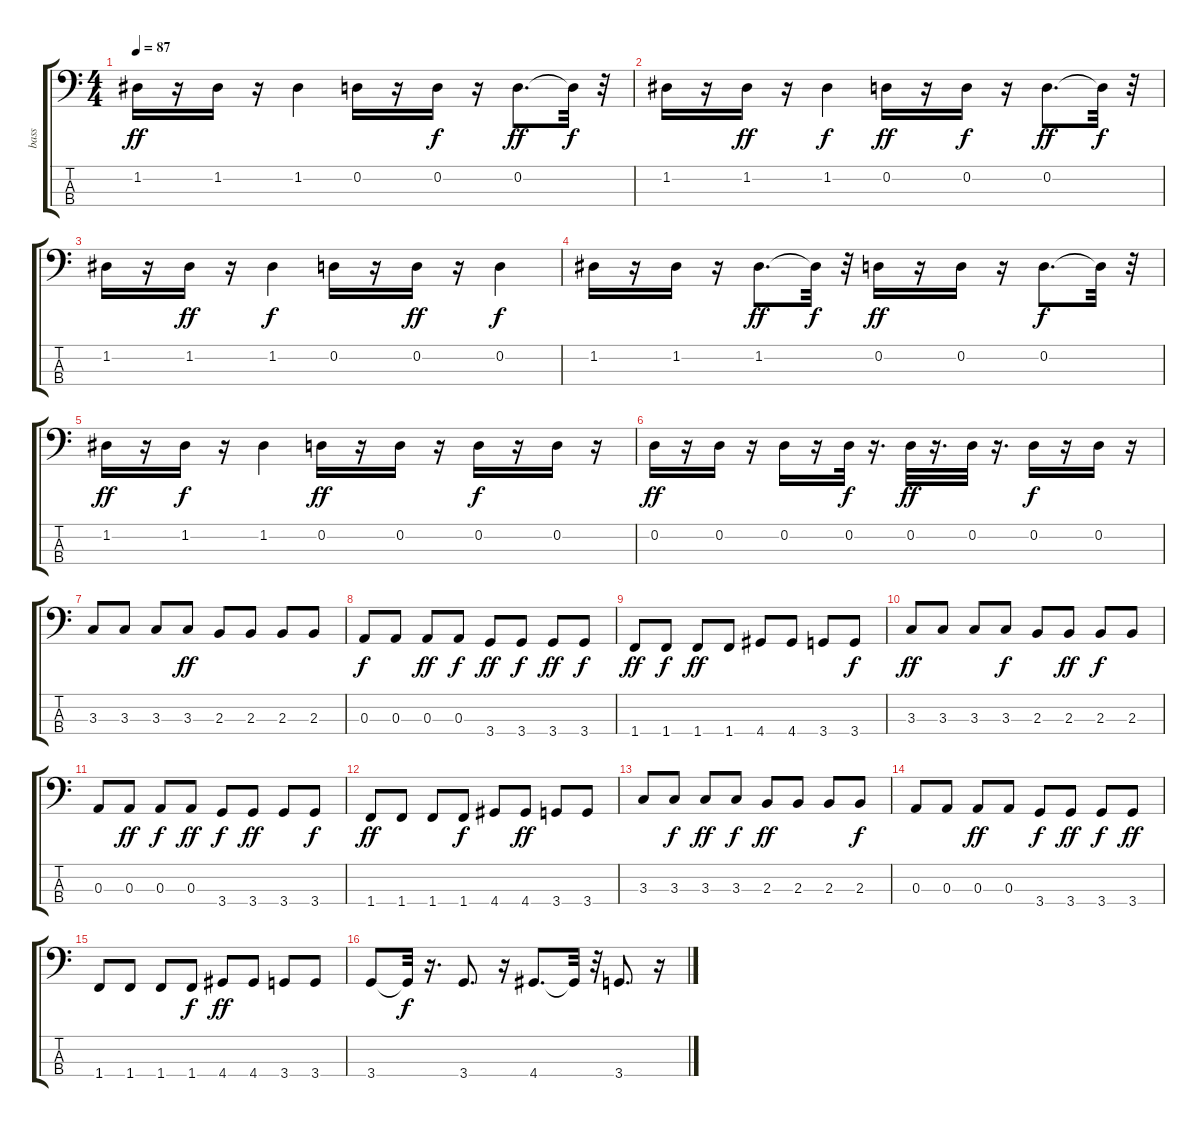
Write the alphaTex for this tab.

\track ("bass" "bass") {instrument electricbassfinger}
\staff {score tabs}
\tuning (G2 D2 A1 E1) {hide}
\ts (4 4)
\tempo 87
\clef f4
\ks c
1.2.16{dy ff} r.16 1.2.16 r.16 1.2.4 0.2.16 r.16 0.2.16{dy f} r.16 0.2.8{d dy ff} 0.2{t}.32{dy f} r.32 |
1.2.16 r.16 1.2.16{dy ff} r.16 1.2.4{dy f} 0.2.16{dy ff} r.16 0.2.16{dy f} r.16 0.2.8{d dy ff} 0.2{t}.32{dy f} r.32 |
1.2.16 r.16 1.2.16{dy ff} r.16 1.2.4{dy f} 0.2.16 r.16 0.2.16{dy ff} r.16 0.2.4{dy f} |
1.2.16 r.16 1.2.16 r.16 1.2.8{d dy ff} 1.2{t}.32{dy f} r.32 0.2.16{dy ff} r.16 0.2.16 r.16 0.2.8{d dy f} 0.2{t}.32 r.32 |
1.2.16{dy ff} r.16 1.2.16{dy f} r.16 1.2.4 0.2.16{dy ff} r.16 0.2.16 r.16 0.2.16{dy f} r.16 0.2.16 r.16 |
0.2.16{dy ff} r.16 0.2.16 r.16 0.2.16 r.16 0.2.32{dy f} r.16{d} 0.2.32{dy ff} r.16{d} 0.2.32 r.16{d} 0.2.16{dy f} r.16 0.2.16 r.16 |
3.3.8 3.3.8 3.3.8 3.3.8{dy ff} 2.3.8 2.3.8 2.3.8 2.3.8 |
0.3.8{dy f} 0.3.8 0.3.8{dy ff} 0.3.8{dy f} 3.4.8{dy ff} 3.4.8{dy f} 3.4.8{dy ff} 3.4.8{dy f} |
1.4.8{dy ff} 1.4.8{dy f} 1.4.8{dy ff} 1.4.8 4.4.8 4.4.8 3.4.8 3.4.8{dy f} |
3.3.8{dy ff} 3.3.8 3.3.8 3.3.8{dy f} 2.3.8 2.3.8{dy ff} 2.3.8{dy f} 2.3.8 |
0.3.8 0.3.8{dy ff} 0.3.8{dy f} 0.3.8{dy ff} 3.4.8{dy f} 3.4.8{dy ff} 3.4.8 3.4.8{dy f} |
1.4.8{dy ff} 1.4.8 1.4.8 1.4.8{dy f} 4.4.8 4.4.8{dy ff} 3.4.8 3.4.8 |
3.3.8 3.3.8{dy f} 3.3.8{dy ff} 3.3.8{dy f} 2.3.8{dy ff} 2.3.8 2.3.8 2.3.8{dy f} |
0.3.8 0.3.8 0.3.8{dy ff} 0.3.8 3.4.8{dy f} 3.4.8{dy ff} 3.4.8{dy f} 3.4.8{dy ff} |
1.4.8 1.4.8 1.4.8 1.4.8{dy f} 4.4.8{dy ff} 4.4.8 3.4.8 3.4.8 |
3.4.8 3.4{t}.32{dy f} r.16{d} 3.4.8{d} r.16 4.4.8{d} 4.4{t}.32 r.32 3.4.8{d} r.16
